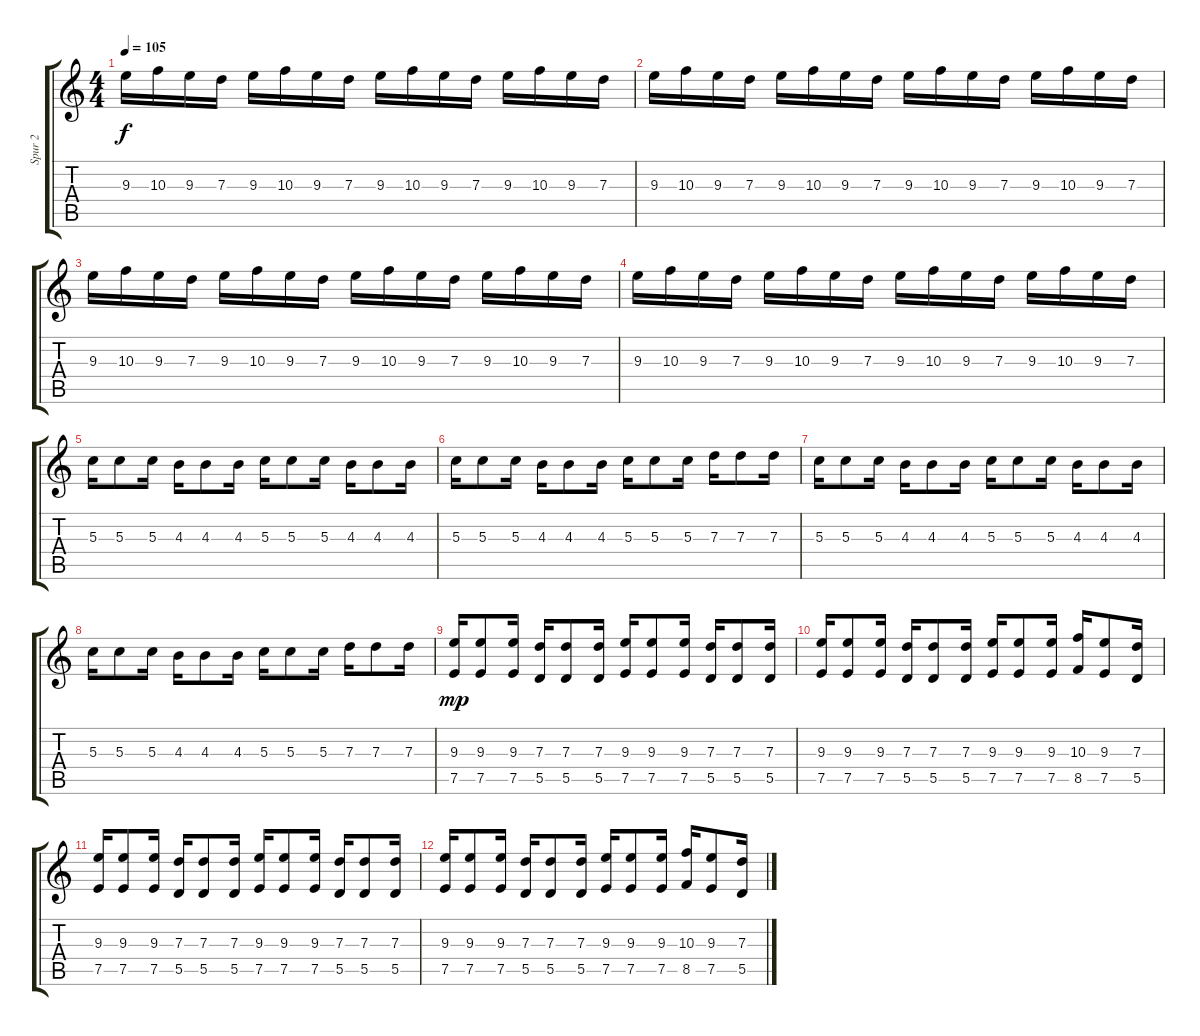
\track ("Spur 2" "Spur 2") {instrument distortionguitar}
\staff {score tabs}
\tuning (E4 B3 G3 D3 A2 E2) {hide}
\ts (4 4)
\tempo 105
\clef g2
\ks c
9.3.16{dy f} 10.3.16 9.3.16 7.3.16 9.3.16 10.3.16 9.3.16 7.3.16 9.3.16 10.3.16 9.3.16 7.3.16 9.3.16 10.3.16 9.3.16 7.3.16 |
9.3.16 10.3.16 9.3.16 7.3.16 9.3.16 10.3.16 9.3.16 7.3.16 9.3.16 10.3.16 9.3.16 7.3.16 9.3.16 10.3.16 9.3.16 7.3.16 |
9.3.16 10.3.16 9.3.16 7.3.16 9.3.16 10.3.16 9.3.16 7.3.16 9.3.16 10.3.16 9.3.16 7.3.16 9.3.16 10.3.16 9.3.16 7.3.16 |
9.3.16 10.3.16 9.3.16 7.3.16 9.3.16 10.3.16 9.3.16 7.3.16 9.3.16 10.3.16 9.3.16 7.3.16 9.3.16 10.3.16 9.3.16 7.3.16 |
5.3.16 5.3.8 5.3.16 4.3.16 4.3.8 4.3.16 5.3.16 5.3.8 5.3.16 4.3.16 4.3.8 4.3.16 |
5.3.16 5.3.8 5.3.16 4.3.16 4.3.8 4.3.16 5.3.16 5.3.8 5.3.16 7.3.16 7.3.8 7.3.16 |
5.3.16 5.3.8 5.3.16 4.3.16 4.3.8 4.3.16 5.3.16 5.3.8 5.3.16 4.3.16 4.3.8 4.3.16 |
5.3.16 5.3.8 5.3.16 4.3.16 4.3.8 4.3.16 5.3.16 5.3.8 5.3.16 7.3.16 7.3.8 7.3.16 |
(9.3 7.5).16{dy mp} (9.3 7.5).8 (9.3 7.5).16 (7.3 5.5).16 (7.3 5.5).8 (7.3 5.5).16 (9.3 7.5).16 (9.3 7.5).8 (9.3 7.5).16 (7.3 5.5).16 (7.3 5.5).8 (7.3 5.5).16 |
(9.3 7.5).16 (9.3 7.5).8 (9.3 7.5).16 (7.3 5.5).16 (7.3 5.5).8 (7.3 5.5).16 (9.3 7.5).16 (9.3 7.5).8 (9.3 7.5).16 (10.3 8.5).16 (9.3 7.5).8 (7.3 5.5).16 |
(9.3 7.5).16 (9.3 7.5).8 (9.3 7.5).16 (7.3 5.5).16 (7.3 5.5).8 (7.3 5.5).16 (9.3 7.5).16 (9.3 7.5).8 (9.3 7.5).16 (7.3 5.5).16 (7.3 5.5).8 (7.3 5.5).16 |
(9.3 7.5).16 (9.3 7.5).8 (9.3 7.5).16 (7.3 5.5).16 (7.3 5.5).8 (7.3 5.5).16 (9.3 7.5).16 (9.3 7.5).8 (9.3 7.5).16 (10.3 8.5).16 (9.3 7.5).8 (7.3 5.5).16
